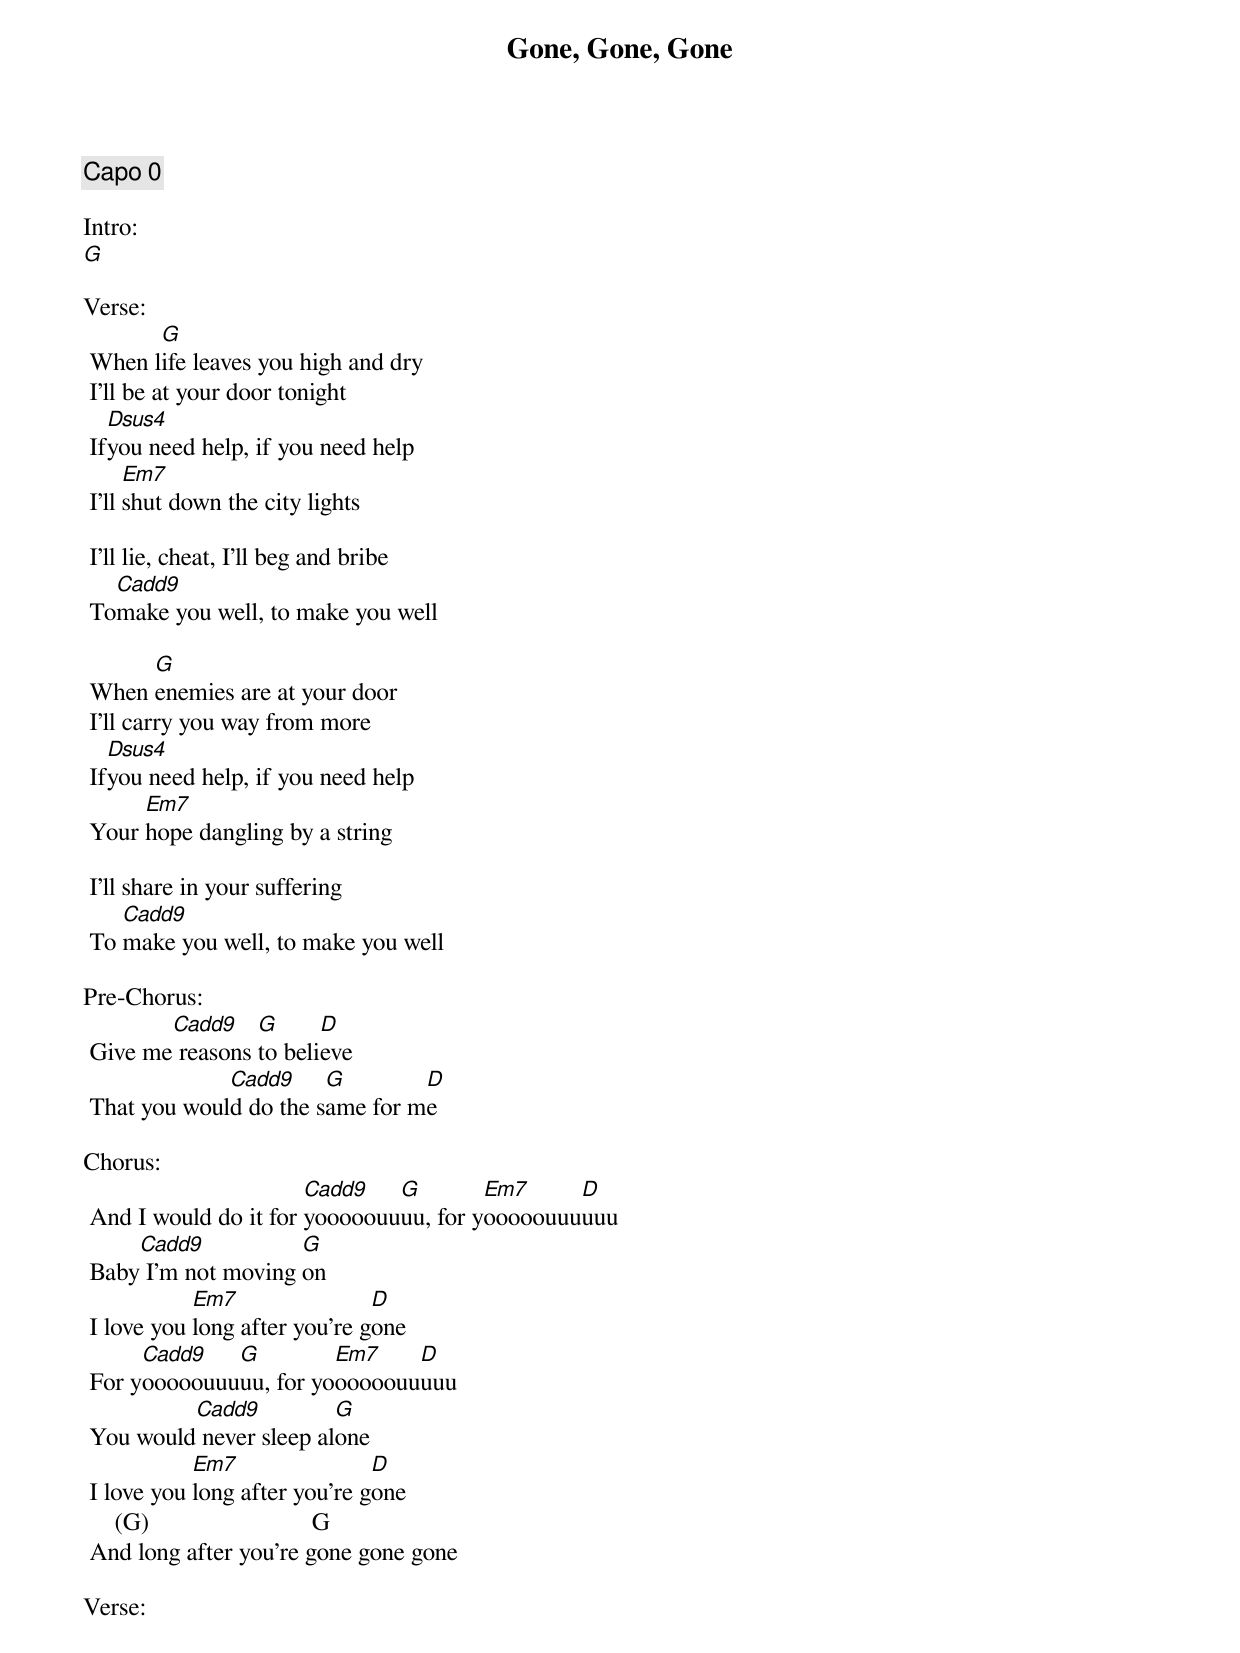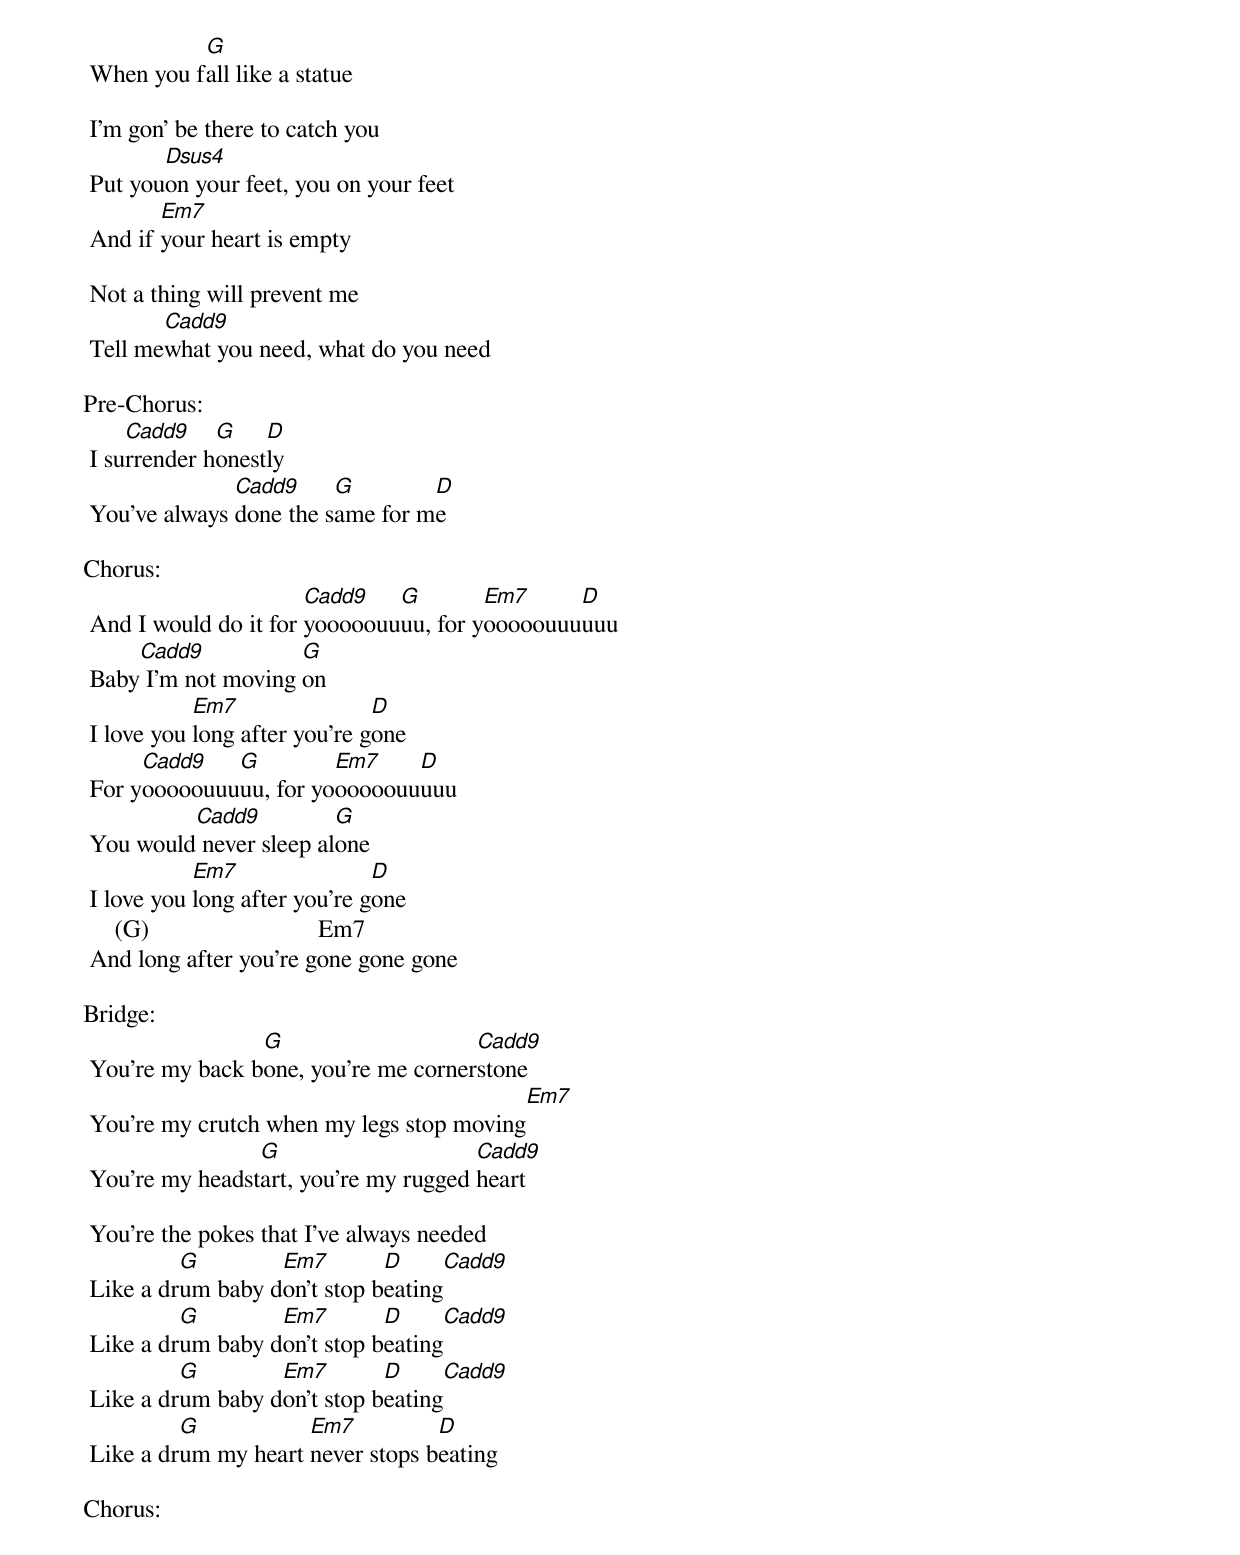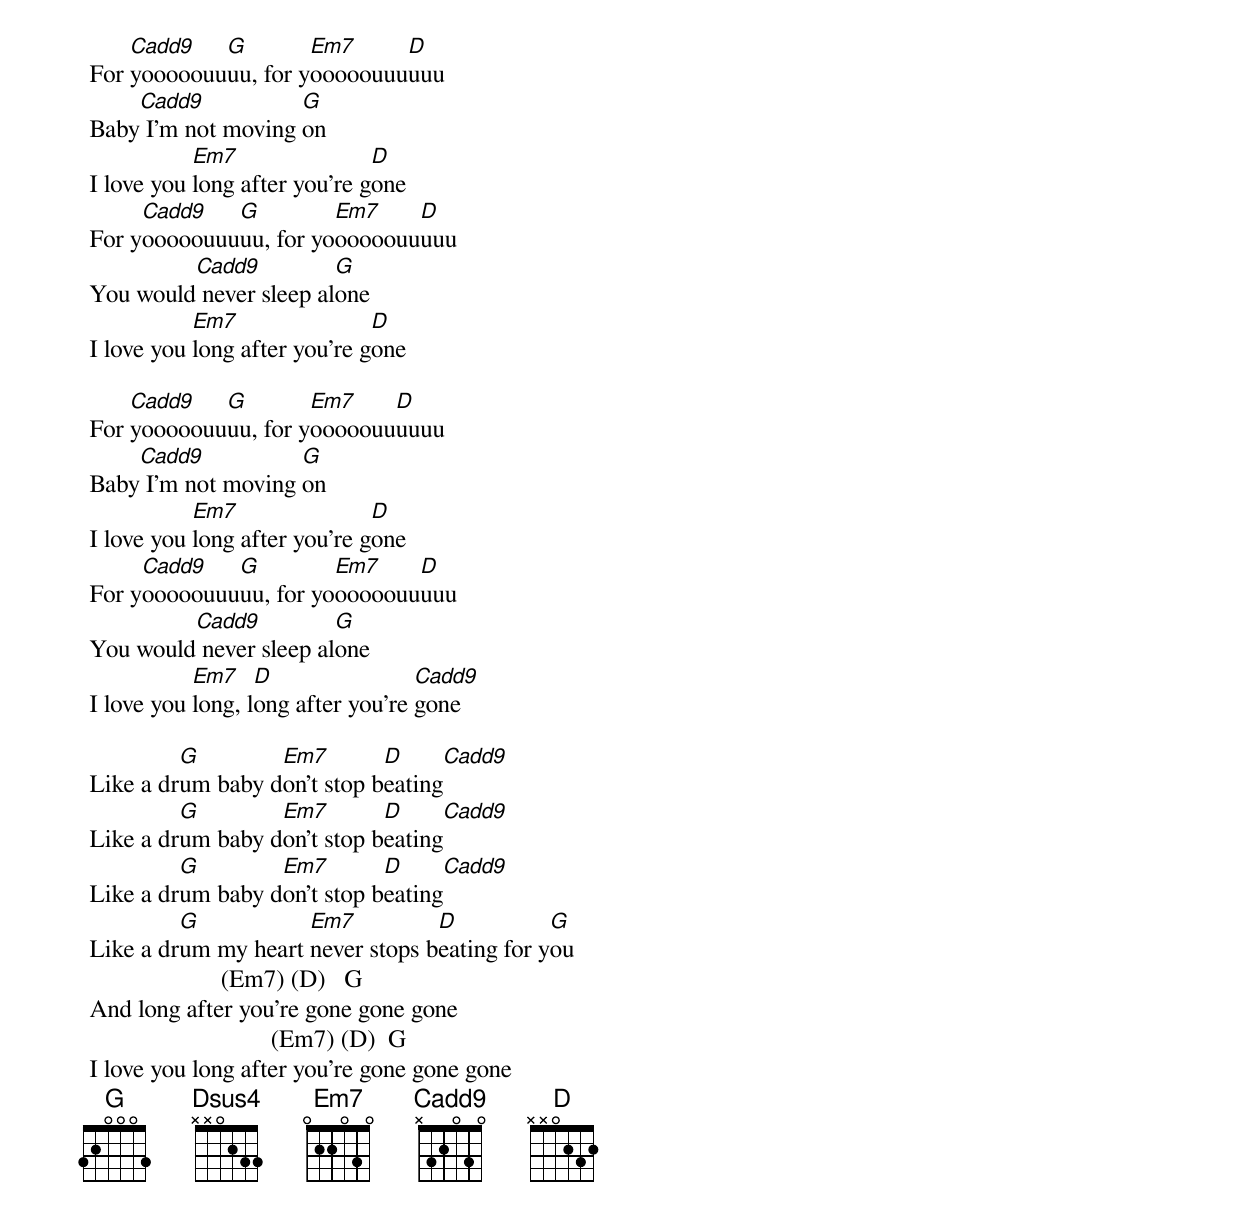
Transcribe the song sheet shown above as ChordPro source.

{title:Gone, Gone, Gone}
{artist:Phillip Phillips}
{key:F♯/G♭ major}
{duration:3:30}
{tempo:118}
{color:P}

{comment: Capo 0}

Intro:
[G]

Verse:
 When l[G]ife leaves you high and dry
 I'll be at your door tonight
 If[Dsus4]you need help, if you need help
 I'll [Em7]shut down the city lights

 I'll lie, cheat, I'll beg and bribe
 To[Cadd9]make you well, to make you well

 When [G]enemies are at your door
 I'll carry you way from more
 If[Dsus4]you need help, if you need help
 Your [Em7]hope dangling by a string

 I'll share in your suffering
 To [Cadd9]make you well, to make you well

Pre-Chorus:
 Give me[Cadd9] reasons [G]to beli[D]eve
 That you woul[Cadd9]d do the s[G]ame for m[D]e

Chorus:
 And I would do it for [Cadd9]yooooouu[G]uu, for y[Em7]ooooouuu[D]uuu
 Baby[Cadd9] I'm not moving [G]on
 I love you [Em7]long after you're g[D]one
 For y[Cadd9]ooooouuu[G]uu, for yo[Em7]ooooouu[D]uuu
 You would[Cadd9] never sleep al[G]one
 I love you [Em7]long after you're g[D]one
     (G)                          G
 And long after you're gone gone gone

Verse:
 When you f[G]all like a statue

 I'm gon' be there to catch you
 Put you[Dsus4]on your feet, you on your feet
 And if [Em7]your heart is empty

 Not a thing will prevent me
 Tell me[Cadd9]what you need, what do you need

Pre-Chorus:
 I su[Cadd9]rrender h[G]onest[D]ly
 You've always [Cadd9]done the s[G]ame for m[D]e

Chorus:
 And I would do it for [Cadd9]yooooouu[G]uu, for y[Em7]ooooouuu[D]uuu
 Baby[Cadd9] I'm not moving [G]on
 I love you [Em7]long after you're g[D]one
 For y[Cadd9]ooooouuu[G]uu, for yo[Em7]ooooouu[D]uuu
 You would[Cadd9] never sleep al[G]one
 I love you [Em7]long after you're g[D]one
     (G)                           Em7
 And long after you're gone gone gone

Bridge:
 You're my back b[G]one, you're me corner[Cadd9]stone
 You're my crutch when my legs stop moving[Em7]
 You're my headst[G]art, you're my rugged [Cadd9]heart

 You're the pokes that I've always needed
 Like a dr[G]um baby d[Em7]on't stop b[D]eating[Cadd9]
 Like a dr[G]um baby d[Em7]on't stop b[D]eating[Cadd9]
 Like a dr[G]um baby d[Em7]on't stop b[D]eating[Cadd9]
 Like a dr[G]um my heart [Em7]never stops b[D]eating

Chorus:
 For [Cadd9]yooooouu[G]uu, for y[Em7]ooooouuu[D]uuu
 Baby[Cadd9] I'm not moving [G]on
 I love you [Em7]long after you're g[D]one
 For y[Cadd9]ooooouuu[G]uu, for yo[Em7]ooooouu[D]uuu
 You would[Cadd9] never sleep al[G]one
 I love you [Em7]long after you're g[D]one

 For [Cadd9]yooooouu[G]uu, for y[Em7]ooooouu[D]uuuu
 Baby[Cadd9] I'm not moving [G]on
 I love you [Em7]long after you're g[D]one
 For y[Cadd9]ooooouuu[G]uu, for yo[Em7]ooooouu[D]uuu
 You would[Cadd9] never sleep al[G]one
 I love you [Em7]long, l[D]ong after you're [Cadd9]gone

 Like a dr[G]um baby d[Em7]on't stop b[D]eating[Cadd9]
 Like a dr[G]um baby d[Em7]on't stop b[D]eating[Cadd9]
 Like a dr[G]um baby d[Em7]on't stop b[D]eating[Cadd9]
 Like a dr[G]um my heart [Em7]never stops b[D]eating for y[G]ou
                      (Em7) (D)   G
 And long after you're gone gone gone
                              (Em7) (D)  G
 I love you long after you're gone gone gone
